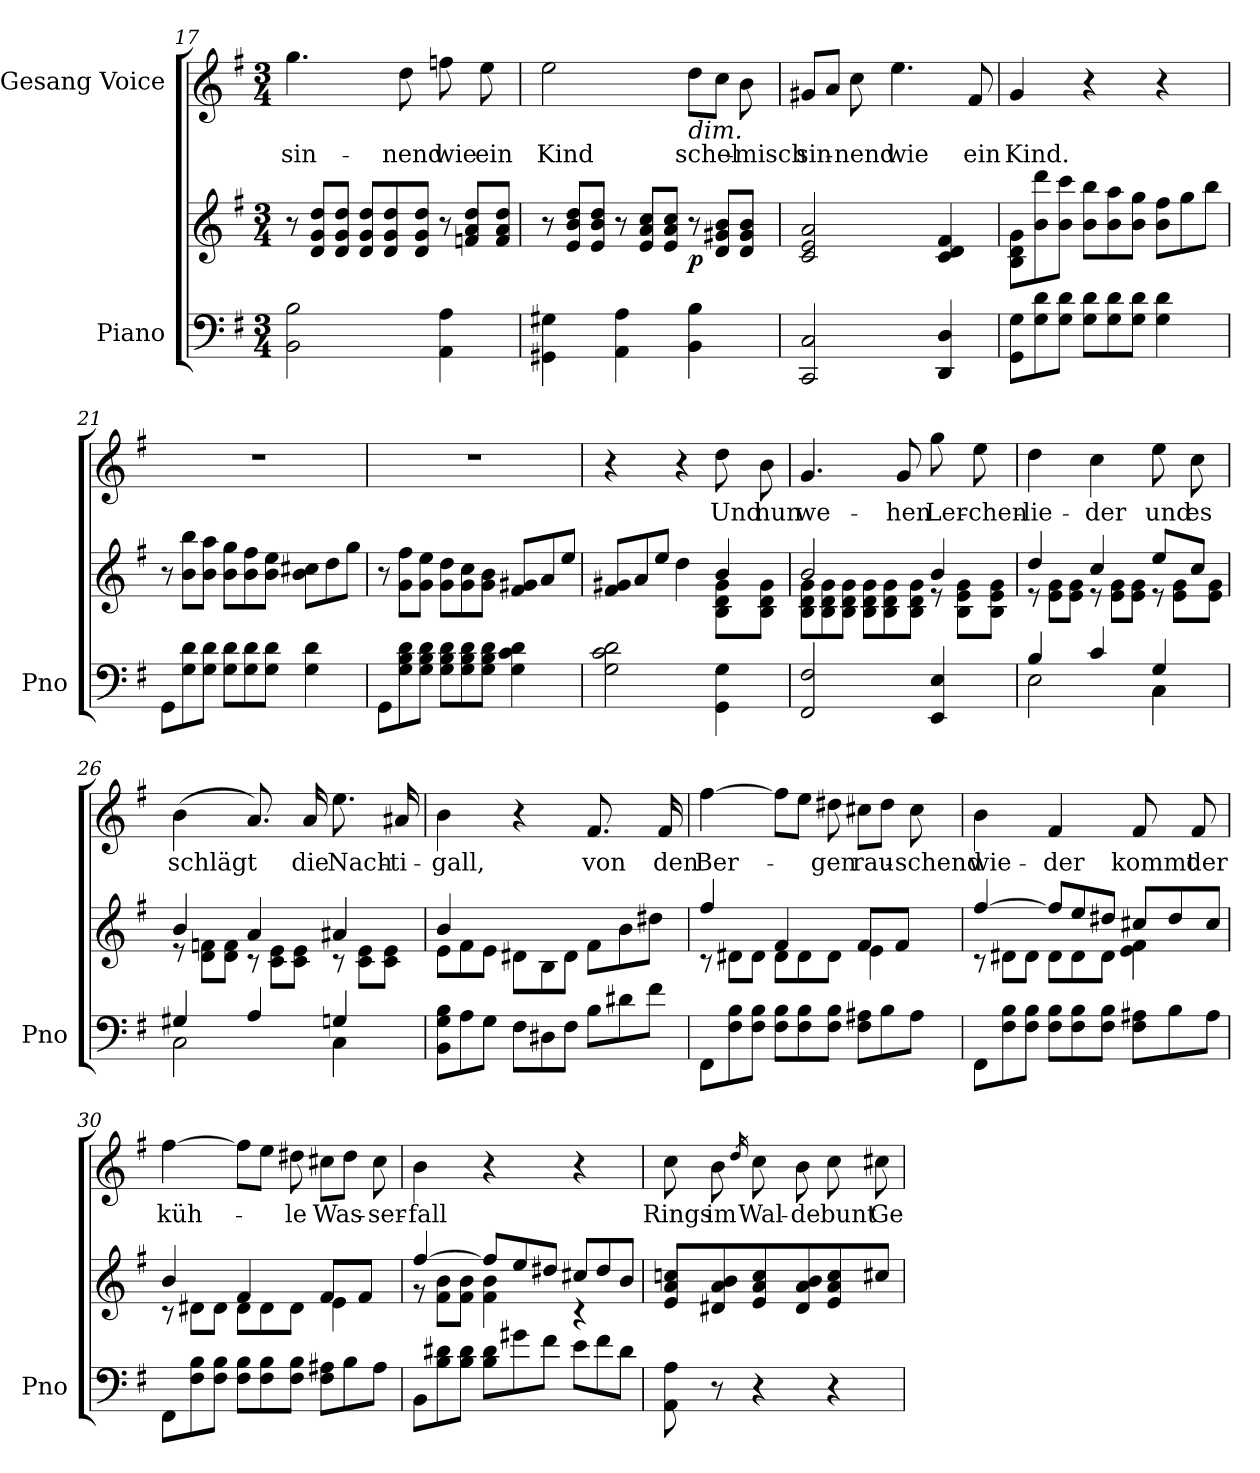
**kern	**kern	**dynam	**kern	**text
*part2	*part2	*part2	*part1	*part1
*staff3	*staff2	*staff2/3	*staff1	*staff1
*I"Piano	*	*	*I"Gesang Voice	*
*I'Pno	*	*	*	*
*clefF4	*clefG2	*	*clefG2	*
*k[f#]	*k[f#]	*	*k[f#]	*
*M3/4	*M3/4	*	*M3/4	*
*	*Xtuplet	*	*	*
=17	=17	=17	=17	=17
2BB\ 2B\	12r	.	4.gg\	sin-
.	12d/ 12g/ 12dd/L	.	.	.
.	12d/ 12g/ 12dd/J	.	.	.
.	12d/ 12g/ 12dd/L	.	.	.
.	12d/ 12g/ 12dd/	.	.	.
.	.	.	8dd\	-nend
.	12d/ 12g/ 12dd/J	.	.	.
4AA\ 4A\	12r	.	8ffn\	wie
.	12fn/ 12a/ 12dd/L	.	.	.
.	.	.	8ee\	ein
.	12f/ 12a/ 12dd/J	.	.	.
=18	=18	=18	=18	=18
4GG#X\ 4G#X\	12r	.	2ee\	Kind
.	12e/ 12b/ 12dd/L	.	.	.
.	12e/ 12b/ 12dd/J	.	.	.
4AA\ 4A\	12r	.	.	.
.	12e/ 12a/ 12cc/L	.	.	.
.	12e/ 12a/ 12cc/J	.	.	.
*	*	*	*Xtuplet	*
!	!	!	!LO:TX:b:i:t=dim.	!
!	!	!LO:DY:b	!	!
4BB\ 4B\	12r	p	12dd\L	schel-
.	12d/ 12g#X/ 12b/L	.	12cc\J	.
.	12d/ 12g#/ 12b/J	.	12b\	-misch
=19	=19	=19	=19	=19
2CC/ 2C/	2c/ 2e/ 2a/	.	12g#X/L	sin-
.	.	.	12a/J	.
.	.	.	12cc\	-nend
.	.	.	4.ee\	wie
4DD/ 4D/	4c/ 4d/ 4f#/	.	.	.
.	.	.	8f#/	ein
=20	=20	=20	=20	=20
*Xtuplet	*	*	*	*
12GG\ 12G\L	12B\ 12d\ 12g\L	.	4g/	Kind.
12G\ 12d\	12b\ 12ddd\	.	.	.
12G\ 12d\J	12b\ 12ccc\J	.	.	.
12G\ 12d\L	12b\ 12bb\L	.	4r	.
12G\ 12d\	12b\ 12aa\	.	.	.
12G\ 12d\J	12b\ 12gg\J	.	.	.
4G\ 4d\	12b\ 12ff#\L	.	4r	.
.	12gg\	.	.	.
.	12bb\J	.	.	.
=21	=21	=21	=21	=21
12GG\L	12r	.	2.r	.
12G\ 12d\	12b\ 12bb\L	.	.	.
12G\ 12d\J	12b\ 12aa\J	.	.	.
12G\ 12d\L	12b\ 12gg\L	.	.	.
12G\ 12d\	12b\ 12ff#\	.	.	.
12G\ 12d\J	12b\ 12ee\J	.	.	.
4G\ 4d\	12b\ 12cc#X\L	.	.	.
.	12dd\	.	.	.
.	12gg\J	.	.	.
=22	=22	=22	=22	=22
12GG\L	12r	.	2.r	.
12G\ 12B\ 12d\	12g\ 12ff#\L	.	.	.
12G\ 12B\ 12d\J	12g\ 12ee\J	.	.	.
12G\ 12B\ 12d\L	12g\ 12dd\L	.	.	.
12G\ 12B\ 12d\	12g\ 12cc\	.	.	.
12G\ 12B\ 12d\J	12g\ 12b\J	.	.	.
4G\ 4c\ 4d\	12f#/ 12g#X/L	.	.	.
.	12a/	.	.	.
.	12ee/J	.	.	.
=23	=23	=23	=23	=23
*	*^	*	*	*
2G\ 2c\ 2d\	12f#/ 12g#X/L	2ryy	.	4r	.
.	12a/	.	.	.	.
.	12ee/J	.	.	.	.
.	4dd\	.	.	4r	.
4GG\ 4G\	4b/	8B\ 8d\ 8g#\L	.	8dd\	Und
.	.	8B\ 8d\ 8g#\J	.	8b\	nun
=24	=24	=24	=24	=24	=24
2FF#/ 2F#/	2b/	12B\ 12d\ 12g\L	.	4.g/	we-
.	.	12B\ 12d\ 12g\	.	.	.
.	.	12B\ 12d\ 12g\J	.	.	.
.	.	12B\ 12d\ 12g\L	.	.	.
.	.	12B\ 12d\ 12g\	.	.	.
.	.	.	.	8g/	-hen
.	.	12B\ 12d\ 12g\J	.	.	.
4EE/ 4E/	4b/	12r	.	8gg\	Ler-
.	.	12B\ 12e\ 12g\L	.	.	.
.	.	.	.	8ee\	-chen-
.	.	12B\ 12e\ 12g\J	.	.	.
=25	=25	=25	=25	=25	=25
*^	*	*	*	*	*
4B/	2E\	4dd/	12r	.	4dd\	-lie-
.	.	.	12e\ 12g\L	.	.	.
.	.	.	12e\ 12g\J	.	.	.
4c/	.	4cc/	12r	.	4cc\	-der
.	.	.	12e\ 12g\L	.	.	.
.	.	.	12e\ 12g\J	.	.	.
4G/	4C\	8ee/L	12r	.	8ee\	und
.	.	.	12e\ 12g\L	.	.	.
.	.	8cc/J	.	.	8cc\	es
.	.	.	12e\ 12g\J	.	.	.
=26	=26	=26	=26	=26	=26	=26
4G#X/	2C\	4b/	12r	.	(4b\	schlägt
.	.	.	12d\ 12fn\L	.	.	.
.	.	.	12d\ 12f\J	.	.	.
4A/	.	4a/	12r	.	8.a/)	.
.	.	.	12c\ 12e\L	.	.	.
.	.	.	12c\ 12e\J	.	.	.
.	.	.	.	.	16a/	die
4Gn/	4C\	4a#X/	12r	.	8.ee\	Nach-
.	.	.	12c\ 12e\L	.	.	.
.	.	.	12c\ 12e\J	.	.	.
.	.	.	.	.	16a#X/	-ti-
*v	*v	*	*	*	*	*
=27	=27	=27	=27	=27	=27
12BB\ 12G\ 12B\L	4b/	12e\L	.	4b\	-gall,
12A\	.	12f#\	.	.	.
12G\J	.	12e\J	.	.	.
12F#\L	2ryy	12d#X\L	.	4r	.
12D#X\	.	12B\	.	.	.
12F#\J	.	12d#\J	.	.	.
12B\L	.	12f#\L	.	8.f#/	von
12d#X\	.	12b\	.	.	.
12f#\J	.	12dd#X\J	.	.	.
.	.	.	.	16f#/	den
=28	=28	=28	=28	=28	=28
12FF#/L	4ff#/	12r	.	[4ff#\	Ber-
12F#\ 12B\	.	12d#X\L	.	.	.
12F#\ 12B\J	.	12d#\J	.	.	.
12F#\ 12B\L	4f#/	12d#\L	.	12ff#\L]	.
12F#\ 12B\	.	12d#\	.	12ee\J	.
12F#\ 12B\J	.	12d#\J	.	12dd#X\	-gen
12F#\ 12A#X\L	8f#/L	4e\	.	12cc#X\L	rau-
12B\	.	.	.	12dd#\J	.
.	8f#/J	.	.	.	.
12A#\J	.	.	.	12cc#\	-schend
=29	=29	=29	=29	=29	=29
12FF#/L	[4ff#/	12r	.	4b\	wie-
12F#\ 12B\	.	12d#X\L	.	.	.
12F#\ 12B\J	.	12d#\J	.	.	.
12F#\ 12B\L	12ff#/L]	12d#\L	.	4f#/	-der
12F#\ 12B\	12ee/	12d#\	.	.	.
12F#\ 12B\J	12dd#X/J	12d#\J	.	.	.
12F#\ 12A#X\L	12cc#X/L	4e\ 4f#\	.	8f#/	kommt
12B\	12dd#/	.	.	.	.
.	.	.	.	8f#/	der
12A#\J	12cc#/J	.	.	.	.
=30	=30	=30	=30	=30	=30
12FF#/L	4b/	12r	.	[4ff#\	küh-
12F#\ 12B\	.	12d#X\L	.	.	.
12F#\ 12B\J	.	12d#\J	.	.	.
12F#\ 12B\L	4f#/	12d#\L	.	12ff#\L]	.
12F#\ 12B\	.	12d#\	.	12ee\J	.
12F#\ 12B\J	.	12d#\J	.	12dd#X\	-le
12F#\ 12A#X\L	8f#/L	4e\	.	12cc#X\L	Was-
12B\	.	.	.	12dd#\J	.
.	8f#/J	.	.	.	.
12A#\J	.	.	.	12cc#\	-ser-
=31	=31	=31	=31	=31	=31
12BB\L	[4ff#/	12r	.	4b\	-fall
12B\ 12d#X\	.	12f#\ 12b\L	.	.	.
12B\ 12d#\J	.	12f#\ 12b\J	.	.	.
12B\ 12d#\L	12ff#/L]	4f#\ 4b\	.	4r	.
12g#X\	12ee/	.	.	.	.
12f#\J	12dd#X/J	.	.	.	.
12e\L	12cc#X/L	4r	.	4r	.
12f#\	12dd#/	.	.	.	.
12d#\J	12b/J	.	.	.	.
*	*v	*v	*	*	*
=32	=32	=32	=32	=32
8AA\ 8A\	8e/ 8a/ 8ccn/L	.	8cc\	Rings
8r	8d#X/ 8a/ 8b/	.	8b\	im
.	.	.	16qdd/	.
4r	8e/ 8a/ 8cc/	.	8cc\	Wal-
.	8d#/ 8a/ 8b/	.	8b\	-de
4r	8e/ 8a/ 8cc/	.	8cc\	bunt
.	8cc#X/J	.	8cc#X\	Ge-
=	=	=	=	=
*-	*-	*-	*-	*-
